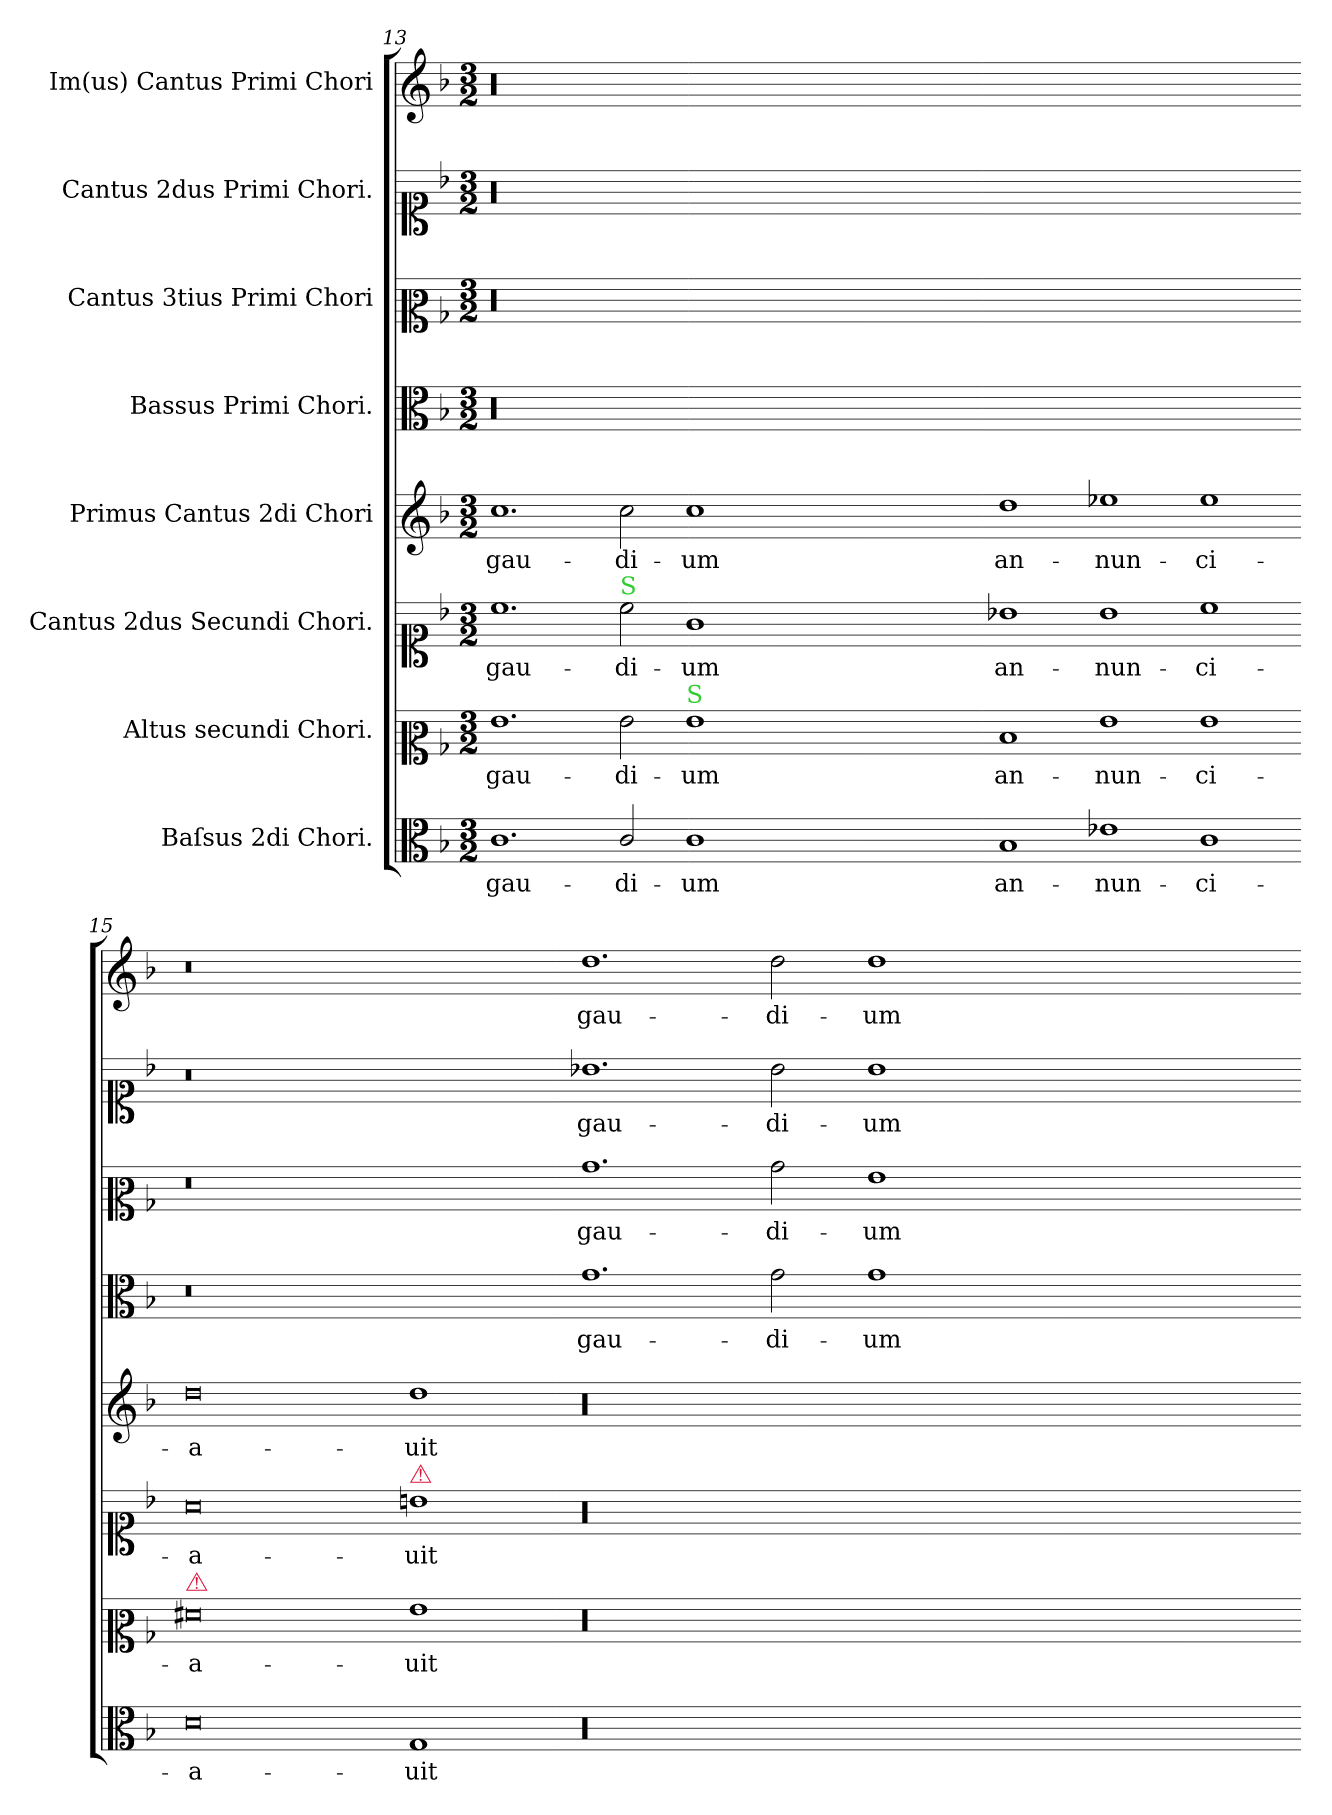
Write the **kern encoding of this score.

**kern	**text	**kern	**text	**kern	**text	**kern	**text	**kern	**text	**kern	**text	**kern	**text	**kern	**text
*part8	*part8	*part7	*part7	*part6	*part6	*part5	*part5	*part4	*part4	*part3	*part3	*part2	*part2	*part1	*part1
*staff8	*staff8	*staff7	*staff7	*staff6	*staff6	*staff5	*staff5	*staff4	*staff4	*staff3	*staff3	*staff2	*staff2	*staff1	*staff1
*I"Baſsus 2di Chori.	*	*I"Altus secundi Chori.	*	*I"Cantus 2dus Secundi Chori.	*	*I"Primus Cantus 2di Chori	*	*I"Bassus Primi Chori.	*	*I"Cantus 3tius Primi Chori	*	*I"Cantus 2dus Primi Chori.	*	*I"Im(us) Cantus Primi Chori	*
*clefC3	*	*clefC2	*	*clefC1	*	*clefG2	*	*clefC3	*	*clefC2	*	*clefC1	*	*clefG2	*
*k[b-]	*	*k[b-]	*	*k[b-]	*	*k[b-]	*	*k[b-]	*	*k[b-]	*	*k[b-]	*	*k[b-]	*
*M3/2	*	*M3/2	*	*M3/2	*	*M3/2	*	*M3/2	*	*M3/2	*	*M3/2	*	*M3/2	*
=13	=13	=13	=13	=13	=13	=13	=13	=13	=13	=13	=13	=13	=13	=13	=13
1.c\	gau-	1.g\	gau-	1.cc\	gau-	1.cc\	gau-	00.r	.	00.r	.	00.r	.	00.r	.
!	!	!	!	!LO:TX:a:color=limegreen:t=S	!	!	!	!	!	!	!	!	!	!	!
2c/	-di-	2g\	-di-	2cc\	-di-	2cc\	-di-	.	.	.	.	.	.	.	.
!	!	!LO:TX:a:color=limegreen:t=S	!	!	!	!	!	!	!	!	!	!	!	!	!
1c\	-um	1g\	-um	1g\	-um	1cc\	-um	.	.	.	.	.	.	.	.
0.ryy	.	0.ryy	.	0.ryy	.	0.ryy	.	.	.	.	.	.	.	.	.
=14-	=14-	=14-	=14-	=14-	=14-	=14-	=14-	=14-	=14-	=14-	=14-	=14-	=14-	=14-	=14-
1B-/	an-	1d/	an-	1b-X\	an-	1dd\	an-	0.ryy	.	0.ryy	.	0.ryy	.	0.ryy	.
1e-X\	-nun-	1g\	-nun-	1b-\	-nun-	1ee-X\	-nun-	.	.	.	.	.	.	.	.
1c\	-ci-	1g\	-ci-	1cc\	-ci-	1ee-\	-ci-	.	.	.	.	.	.	.	.
=15-	=15-	=15-	=15-	=15-	=15-	=15-	=15-	=15-	=15-	=15-	=15-	=15-	=15-	=15-	=15-
!	!	!LO:TX:a:color=crimson:t=⚠	!	!	!	!	!	!	!	!	!	!	!	!	!
0d\	-a-	0f#X\	-a-	0a\	-a-	0dd\	-a-	0.r	.	0.r	.	0.r	.	0.r	.
!	!	!	!	!LO:TX:a:color=crimson:t=⚠	!	!	!	!	!	!	!	!	!	!	!
1G/	-uit	1g\	-uit	1bn\	-uit	1dd\	-uit	.	.	.	.	.	.	.	.
=16-	=16-	=16-	=16-	=16-	=16-	=16-	=16-	=16-	=16-	=16-	=16-	=16-	=16-	=16-	=16-
00.r	.	00.r	.	00.r	.	00.r	.	1.g\	gau-	1.b-\	gau-	1.b-X\	gau-	1.dd\	gau-
.	.	.	.	.	.	.	.	2g\	-di-	2b-\	-di-	2b-\	-di-	2dd\	-di-
.	.	.	.	.	.	.	.	1g\	-um	1g\	-um	1b-\	-um	1dd\	-um
.	.	.	.	.	.	.	.	0.ryy	.	0.ryy	.	0.ryy	.	0.ryy	.
=-	=-	=-	=-	=-	=-	=-	=-	=-	=-	=-	=-	=-	=-	=-	=-
*-	*-	*-	*-	*-	*-	*-	*-	*-	*-	*-	*-	*-	*-	*-	*-
